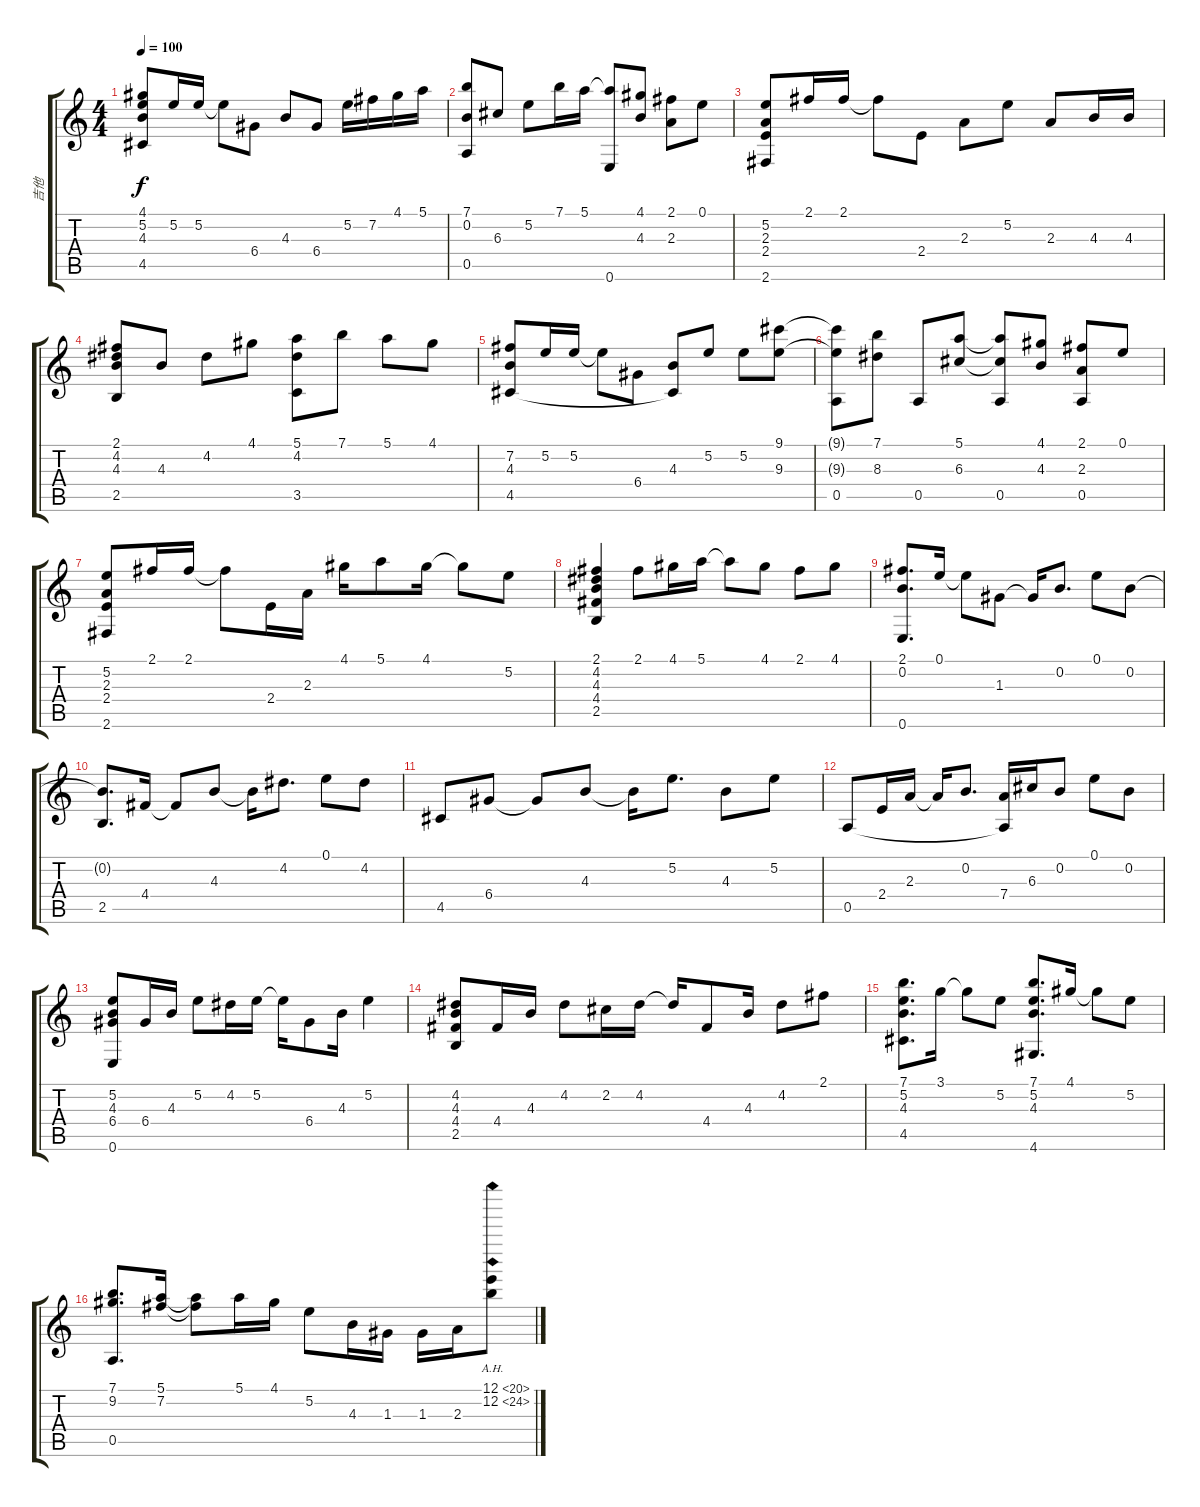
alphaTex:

\track ("吉他" "吉他") {instrument electricbasspick}
\staff {score tabs}
\tuning (E4 B3 G3 D3 A2 E2) {hide}
\ts (4 4)
\tempo 100
\clef g2
\ks c
(4.1 5.2 4.3 4.5).8{dy f} 5.2.16 5.2.16 5.2{t}.8 6.4.8 4.3.8 6.4.8 5.2.16 7.2.16 4.1.16 5.1.16 |
(7.1 0.2 0.5).8 6.3.8 5.2.8 7.1.16 5.1.16 (5.1{t} 0.6).8 (4.1 4.3).8 (2.1 2.3).8 0.1.8 |
(5.2 2.3 2.4 2.6).8 2.1.16 2.1.16 2.1{t}.8 2.4.8 2.3.8 5.2.8 2.3.8 4.3.16 4.3.16 |
(2.1 4.2 4.3 2.5).8 4.3.8 4.2.8 4.1.8 (5.1 4.2 3.5).8 7.1.8 5.1.8 4.1.8 |
(7.2 4.3 4.5).8 5.2.16 5.2.16 5.2{t}.8 6.4.8 (4.3 4.5{t}).8 5.2.8 5.2.8 (9.1 9.3).8 |
(9.1{t} 9.3{t} 0.5).8 (7.1 8.3).8 0.5.8 (5.1 6.3).8 (5.1{t} 6.3{t} 0.5).8 (4.1 4.3).8 (2.1 2.3 0.5).8 0.1.8 |
(5.2 2.3 2.4 2.6).8 2.1.16 2.1.16 2.1{t}.8 2.4.16 2.3.16 4.1.16 5.1.8 4.1.16 4.1{t}.8 5.2.8 |
(2.1 4.2 4.3 4.4 2.5).4 2.1.8 4.1.16 5.1.16 5.1{t}.8 4.1.8 2.1.8 4.1.8 |
(2.1 0.2 0.6).8{d} 0.1.16 0.1{t}.8 1.3.8 1.3{t}.16 0.2.8{d} 0.1.8 0.2.8 |
(0.2{t} 2.5).8{d} 4.4.16 4.4{t}.8 4.3.8 4.3{t}.16 4.2.8{d} 0.1.8 4.2.8 |
4.5.8 6.4.8 6.4{t}.8 4.3.8 4.3{t}.16 5.2.8{d} 4.3.8 5.2.8 |
0.5.8 2.4.16 2.3.16 2.3{t}.16 0.2.8{d} (7.4 0.5{t}).16 6.3.16 0.2.8 0.1.8 0.2.8 |
(5.2 4.3 6.4 0.6).8 6.4.16 4.3.16 5.2.8 4.2.16 5.2.16 5.2{t}.16 6.4.8 4.3.16 5.2.4 |
(4.2 4.3 4.4 2.5).8 4.4.16 4.3.16 4.2.8 2.2.16 4.2.16 4.2{t}.16 4.4.8 4.3.16 4.2.8 2.1.8 |
(7.1 5.2 4.3 4.5).8{d} 3.1.16 3.1{t}.8 5.2.8 (7.1 5.2 4.3 4.6).8{d} 4.1.16 4.1{t}.8 5.2.8 |
(7.1 9.2 0.5).8{d} (5.1 7.2).16 (5.1{t} 7.2{t}).8 5.1.16 4.1.16 5.2.8 4.3.16 1.3.16 1.3.16 2.3.16 (12.1{ah 8} 12.2{ah 12}).8
